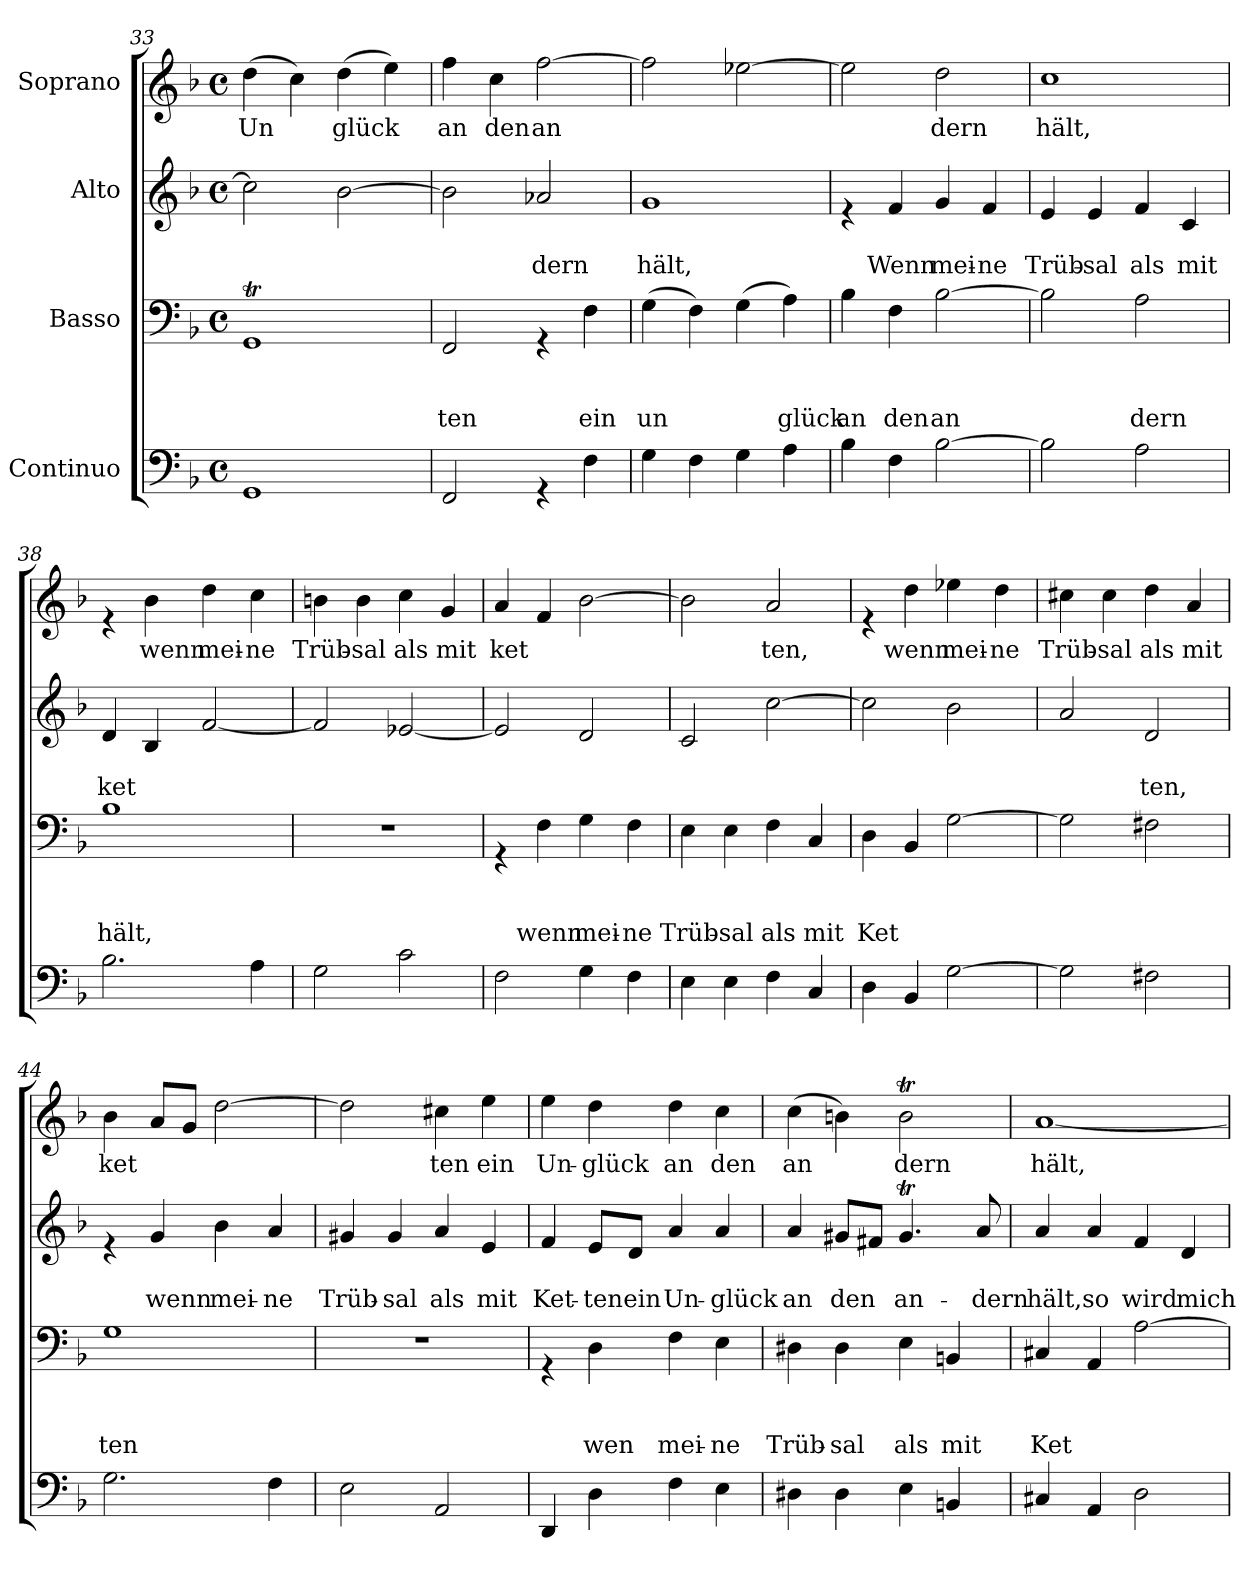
**kern	**kern	**text	**text	**text	**kern	**text	**text	**kern	**text
*part4	*part3	*part3	*part3	*part3	*part2	*part2	*part2	*part1	*part1
*staff4	*staff3	*staff3	*staff3	*staff3	*staff2	*staff2	*staff2	*staff1	*staff1
*I"Continuo	*I"Basso	*	*	*	*I"Alto	*	*	*I"Soprano	*
*clefF4	*clefF4	*	*	*	*clefG2	*	*	*clefG2	*
*k[b-]	*k[b-]	*	*	*	*k[b-]	*	*	*k[b-]	*
*F:	*F:	*	*	*	*F:	*	*	*F:	*
*M4/4	*M4/4	*	*	*	*M4/4	*	*	*M4/4	*
*met(c)	*met(c)	*	*	*	*met(c)	*	*	*met(c)	*
=33	=33	=33	=33	=33	=33	=33	=33	=33	=33
!	!	!	!	!	!	!	!	!	!LO:LY:b
1GG	1GGT	.	.	.	2cc\]	.	.	(>4dd\	Un
.	.	.	.	.	.	.	.	4cc\)	.
!	!	!	!	!	!	!	!	!	!LO:LY:b
.	.	.	.	.	[>2b-\	.	.	(>4dd\	glück
.	.	.	.	.	.	.	.	4ee\)	.
=34	=34	=34	=34	=34	=34	=34	=34	=34	=34
!	!	!	!	!LO:LY:b	!	!	!	!	!LO:LY:b
2FF/	2FF/	.	.	ten	2b-\]	.	.	4ff\	an
!	!	!	!	!	!	!	!	!	!LO:LY:b
.	.	.	.	.	.	.	.	4cc\	den
!	!	!	!	!	!	!	!LO:LY:b	!	!LO:LY:b
4rGG	4rGG	.	.	.	2a-X/	.	dern	[>2ff\	an
!	!	!	!	!LO:LY:b	!	!	!	!	!
4F\	4F\	.	.	ein	.	.	.	.	.
!!LO:LB:g=z
=35	=35	=35	=35	=35	=35	=35	=35	=35	=35
!	!	!	!	!LO:LY:b	!	!	!LO:LY:b	!	!
4G\	(>4G\	.	.	un	1g	.	hält,	2ff\]	.
4F\	4F\)	.	.	.	.	.	.	.	.
4G\	(>4G\	.	.	.	.	.	.	[>2ee-X\	.
!	!	!	!	!LO:LY:b	!	!	!	!	!
4A\	4A\)	.	.	glück	.	.	.	.	.
!!LO:LB:g=z
=36	=36	=36	=36	=36	=36	=36	=36	=36	=36
!	!	!	!	!LO:LY:b	!	!	!	!	!
4B-\	4B-\	.	.	an	4re	.	.	2ee-\]	.
!	!	!	!	!LO:LY:b	!	!	!LO:LY:b	!	!
4F\	4F\	.	.	den	4f/	.	Wenn	.	.
!	!	!	!	!LO:LY:b	!	!	!LO:LY:b	!	!LO:LY:b
[>2B-\	[>2B-\	.	.	an	4g/	.	mei-	2dd\	dern
!	!	!	!	!	!	!	!LO:LY:b	!	!
.	.	.	.	.	4f/	.	-ne	.	.
=37	=37	=37	=37	=37	=37	=37	=37	=37	=37
!	!	!	!	!	!	!	!LO:LY:b	!	!LO:LY:b
2B-\]	2B-\]	.	.	.	4e/	.	Trüb-	1cc	hält,
!	!	!	!	!	!	!	!LO:LY:b	!	!
.	.	.	.	.	4e/	.	-sal	.	.
!	!	!	!	!LO:LY:b	!	!	!LO:LY:b	!	!
2A\	2A\	.	.	dern	4f/	.	als	.	.
!	!	!	!	!	!	!	!LO:LY:b	!	!
.	.	.	.	.	4c/	.	mit	.	.
=38	=38	=38	=38	=38	=38	=38	=38	=38	=38
!	!	!	!	!LO:LY:b	!	!	!LO:LY:b	!	!
2.B-\	1B-	.	.	hält,	4d/	.	ket	4re	.
!	!	!	!	!	!	!	!	!	!LO:LY:b
.	.	.	.	.	4B-/	.	.	4b-\	wenn
!	!	!	!	!	!	!	!	!	!LO:LY:b
.	.	.	.	.	[<2f/	.	.	4dd\	mei-
!	!	!	!	!	!	!	!	!	!LO:LY:b
4A\	.	.	.	.	.	.	.	4cc\	-ne
=39	=39	=39	=39	=39	=39	=39	=39	=39	=39
!	!	!	!	!	!	!	!	!	!LO:LY:b
2G\	1r	.	.	.	2f/]	.	.	4bn\	Trüb-
!	!	!	!	!	!	!	!	!	!LO:LY:b
.	.	.	.	.	.	.	.	4b\	-sal
!	!	!	!	!	!	!	!	!	!LO:LY:b
2c\	.	.	.	.	[<2e-X/	.	.	4cc\	als
!	!	!	!	!	!	!	!	!	!LO:LY:b
.	.	.	.	.	.	.	.	4g/	mit
=40	=40	=40	=40	=40	=40	=40	=40	=40	=40
!	!	!	!	!	!	!	!	!	!LO:LY:b
2F\	4rGG	.	.	.	2e-/]	.	.	4a/	ket
!	!	!	!	!LO:LY:b	!	!	!	!	!
.	4F\	.	.	wenn	.	.	.	4f/	.
!	!	!	!	!LO:LY:b	!	!	!	!	!
4G\	4G\	.	.	mei-	2d/	.	.	[>2b-\	.
!	!	!	!	!LO:LY:b	!	!	!	!	!
4F\	4F\	.	.	-ne	.	.	.	.	.
!!LO:LB:g=z
=41	=41	=41	=41	=41	=41	=41	=41	=41	=41
!	!	!	!	!LO:LY:b	!	!	!	!	!
4E\	4E\	.	.	Trüb-	2c/	.	.	2b-\]	.
!	!	!	!	!LO:LY:b	!	!	!	!	!
4E\	4E\	.	.	-sal	.	.	.	.	.
!	!	!	!	!LO:LY:b	!	!	!	!	!LO:LY:b
4F\	4F\	.	.	als	[>2cc\	.	.	2a/	ten,
!	!	!	!	!LO:LY:b	!	!	!	!	!
4C/	4C/	.	.	mit	.	.	.	.	.
!!LO:PB:g=z
=42	=42	=42	=42	=42	=42	=42	=42	=42	=42
!	!	!	!	!LO:LY:b	!	!	!	!	!
4D\	4D\	.	.	Ket	2cc\]	.	.	4re	.
!	!	!	!	!	!	!	!	!	!LO:LY:b
4BB-/	4BB-/	.	.	.	.	.	.	4dd\	wenn
!	!	!	!	!	!	!	!	!	!LO:LY:b
[>2G\	[>2G\	.	.	.	2b-\	.	.	4ee-X\	mei-
!	!	!	!	!	!	!	!	!	!LO:LY:b
.	.	.	.	.	.	.	.	4dd\	-ne
=43	=43	=43	=43	=43	=43	=43	=43	=43	=43
!	!	!	!	!	!	!	!	!	!LO:LY:b
2G\]	2G\]	.	.	.	2a/	.	.	4cc#X\	Trüb-
!	!	!	!	!	!	!	!	!	!LO:LY:b
.	.	.	.	.	.	.	.	4cc#\	-sal
!	!	!	!	!	!	!	!LO:LY:b	!	!LO:LY:b
2F#X\	2F#X\	.	.	.	2d/	.	ten,	4dd\	als
!	!	!	!	!	!	!	!	!	!LO:LY:b
.	.	.	.	.	.	.	.	4a/	mit
=44	=44	=44	=44	=44	=44	=44	=44	=44	=44
!	!	!	!	!LO:LY:b	!	!	!	!	!LO:LY:b
2.G\	1G	.	.	ten	4re	.	.	4b-\	ket
!	!	!	!	!	!	!	!LO:LY:b	!	!
.	.	.	.	.	4g/	.	wenn	8a/L	.
.	.	.	.	.	.	.	.	8g/J	.
!	!	!	!	!	!	!	!LO:LY:b	!	!
.	.	.	.	.	4b-\	.	mei-	[>2dd\	.
!	!	!	!	!	!	!	!LO:LY:b	!	!
4F\	.	.	.	.	4a/	.	-ne	.	.
=45	=45	=45	=45	=45	=45	=45	=45	=45	=45
!	!	!	!	!	!	!	!LO:LY:b	!	!
2E\	1r	.	.	.	4g#X/	.	Trüb-	2dd\]	.
!	!	!	!	!	!	!	!LO:LY:b	!	!
.	.	.	.	.	4g#/	.	-sal	.	.
!	!	!	!	!	!	!	!LO:LY:b	!	!LO:LY:b
2AA/	.	.	.	.	4a/	.	als	4cc#X\	ten
!	!	!	!	!	!	!	!LO:LY:b	!	!LO:LY:b
.	.	.	.	.	4e/	.	mit	4ee\	ein
=46	=46	=46	=46	=46	=46	=46	=46	=46	=46
!	!	!	!	!	!	!	!LO:LY:b	!	!LO:LY:b
4DD/	4rGG	.	.	.	4f/	.	Ket-	4ee\	Un-
!	!	!	!	!LO:LY:b	!	!	!LO:LY:b	!	!LO:LY:b
4D\	4D\	.	.	wen	8e/L	.	-ten	4dd\	-glück
!	!	!	!	!	!	!	!LO:LY:b	!	!
.	.	.	.	.	8d/J	.	ein	.	.
!	!	!	!	!LO:LY:b	!	!	!LO:LY:b	!	!LO:LY:b
4F\	4F\	.	.	mei-	4a/	.	Un-	4dd\	an
!	!	!	!	!LO:LY:b	!	!	!LO:LY:b	!	!LO:LY:b
4E\	4E\	.	.	-ne	4a/	.	-glück	4cc\	den
!!LO:LB:g=z
=47	=47	=47	=47	=47	=47	=47	=47	=47	=47
!	!	!	!	!LO:LY:b	!	!	!LO:LY:b	!	!LO:LY:b
4D#X\	4D#X\	.	.	Trüb-	4a/	.	an	(>4cc\	an
!	!	!	!	!LO:LY:b	!	!	!LO:LY:b	!	!
4D#\	4D#\	.	.	-sal	8g#X/L	.	den	4bn\)	.
.	.	.	.	.	8f#X/J	.	.	.	.
!	!	!	!	!LO:LY:b	!	!	!LO:LY:b	!	!LO:LY:b
4E\	4E\	.	.	als	4.g#t/	.	an-	2bt\	dern
!	!	!	!	!LO:LY:b	!	!	!	!	!
4BBn/	4BBn/	.	.	mit	.	.	.	.	.
!	!	!	!	!	!	!	!LO:LY:b	!	!
.	.	.	.	.	8a/	.	-dern	.	.
!!LO:LB:g=z
=48	=48	=48	=48	=48	=48	=48	=48	=48	=48
!	!	!	!	!LO:LY:b	!	!	!LO:LY:b	!	!LO:LY:b
4C#X/	4C#X/	.	.	Ket	4a/	.	hält,	[<1a	hält,
!	!	!	!	!	!	!	!LO:LY:b	!	!
4AA/	4AA/	.	.	.	4a/	.	so	.	.
!	!	!	!	!	!	!	!LO:LY:b	!	!
2D\	[>2A\	.	.	.	4f/	.	wird	.	.
!	!	!	!	!	!	!	!LO:LY:b	!	!
.	.	.	.	.	4d/	.	mich	.	.
=	=	=	=	=	=	=	=	=	=
*-	*-	*-	*-	*-	*-	*-	*-	*-	*-
